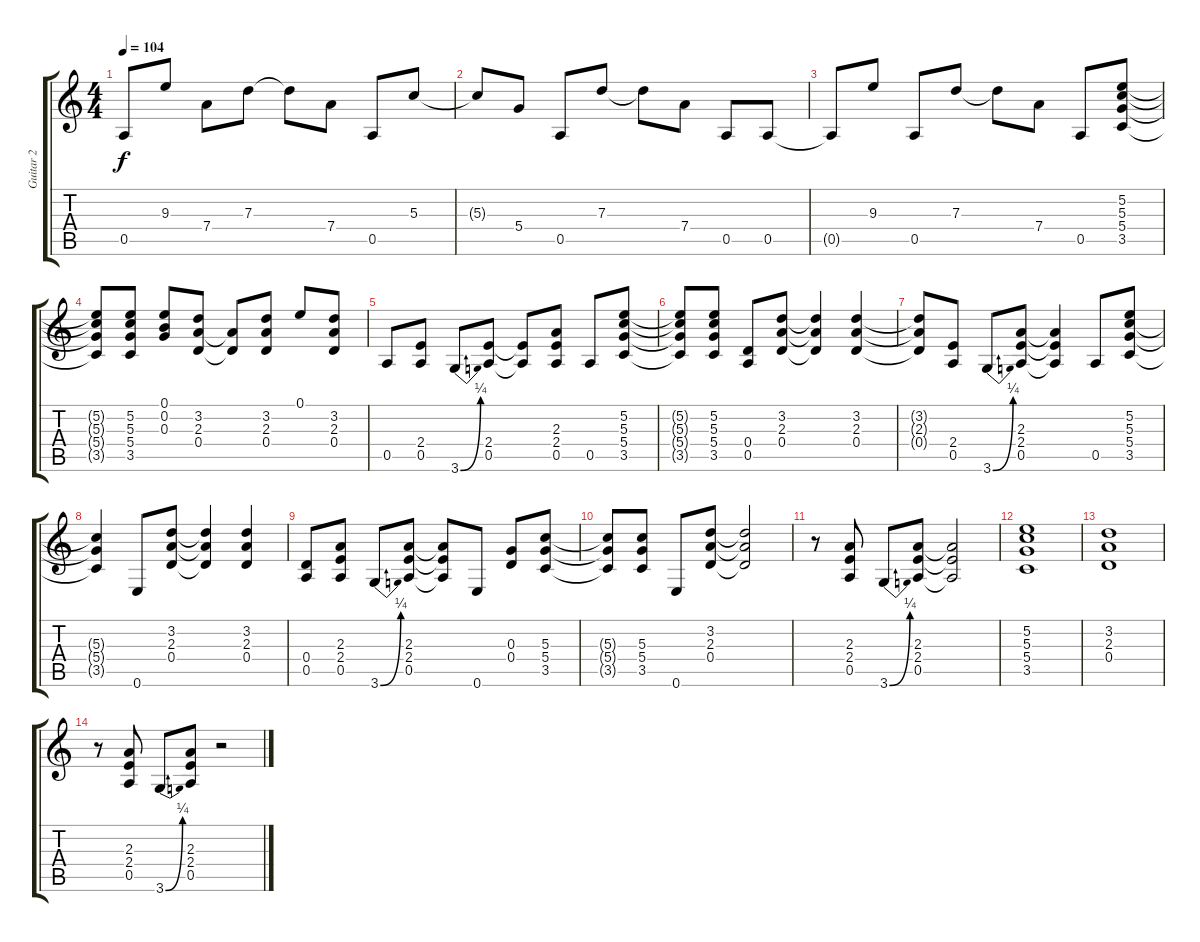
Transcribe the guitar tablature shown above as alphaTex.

\track ("Guitar 2" "Guitar 2") {instrument overdrivenguitar}
\staff {score tabs}
\tuning (E4 B3 G3 D3 A2 E2) {hide}
\ts (4 4)
\tempo 104
\clef g2
\ks c
0.5{t}.8{dy f} 9.3.8 7.4.8 7.3.8 7.3{t}.8 7.4.8 0.5.8 5.3.8 |
5.3{t}.8 5.4.8 0.5.8 7.3.8 7.3{t}.8 7.4.8 0.5.8 0.5.8 |
0.5{t}.8 9.3.8 0.5.8 7.3.8 7.3{t}.8 7.4.8 0.5.8 (5.2 5.3 5.4 3.5).8 |
(5.2{t} 5.3{t} 5.4{t} 3.5{t}).8 (5.2 5.3 5.4 3.5).8 (0.1 0.2 0.3).8 (3.2 2.3 0.4).8 (2.3{t} 0.4{t}).8 (3.2 2.3 0.4).8 0.1.8 (3.2 2.3 0.4).8 |
0.5.8 (2.4 0.5).8 3.6{be (bend 0 0 60 1)}.8 (2.4 0.5).8 (2.4{t} 0.5{t}).8 (2.3 2.4 0.5).8 0.5.8 (5.2 5.3 5.4 3.5).8 |
(5.2{t} 5.3{t} 5.4{t} 3.5{t}).8 (5.2 5.3 5.4 3.5).8 (0.4 0.5).8 (3.2 2.3 0.4).8 (3.2{t} 2.3{t} 0.4{t}).4 (3.2 2.3 0.4).4 |
(3.2{t} 2.3{t} 0.4{t}).8 (2.4 0.5).8 3.6{be (bend 0 0 60 1)}.8 (2.3 2.4 0.5).8 (2.3{t} 2.4{t} 0.5{t}).4 0.5.8 (5.2 5.3 5.4 3.5).8 |
(5.3{t} 5.4{t} 3.5{t}).4 0.6.8 (3.2 2.3 0.4).8 (3.2{t} 2.3{t} 0.4{t}).4 (3.2 2.3 0.4).4 |
(0.4 0.5).8 (2.3 2.4 0.5).8 3.6{be (bend 0 0 60 1)}.8 (2.3 2.4 0.5).8 (2.3{t} 2.4{t} 0.5{t}).8 0.6.8 (0.3 0.4).8 (5.3 5.4 3.5).8 |
(5.3{t} 5.4{t} 3.5{t}).8 (5.3 5.4 3.5).8 0.6.8 (3.2 2.3 0.4).8 (3.2{t} 2.3{t} 0.4{t}).2 |
r.8 (2.3 2.4 0.5).8 3.6{be (bend 0 0 60 1)}.8 (2.3 2.4 0.5).8 (2.3{t} 2.4{t} 0.5{t}).2 |
(5.2 5.3 5.4 3.5).1 |
(3.2 2.3 0.4).1 |
r.8 (2.3 2.4 0.5).8 3.6{be (bend 0 0 60 1)}.8 (2.3 2.4 0.5).8 r.2
